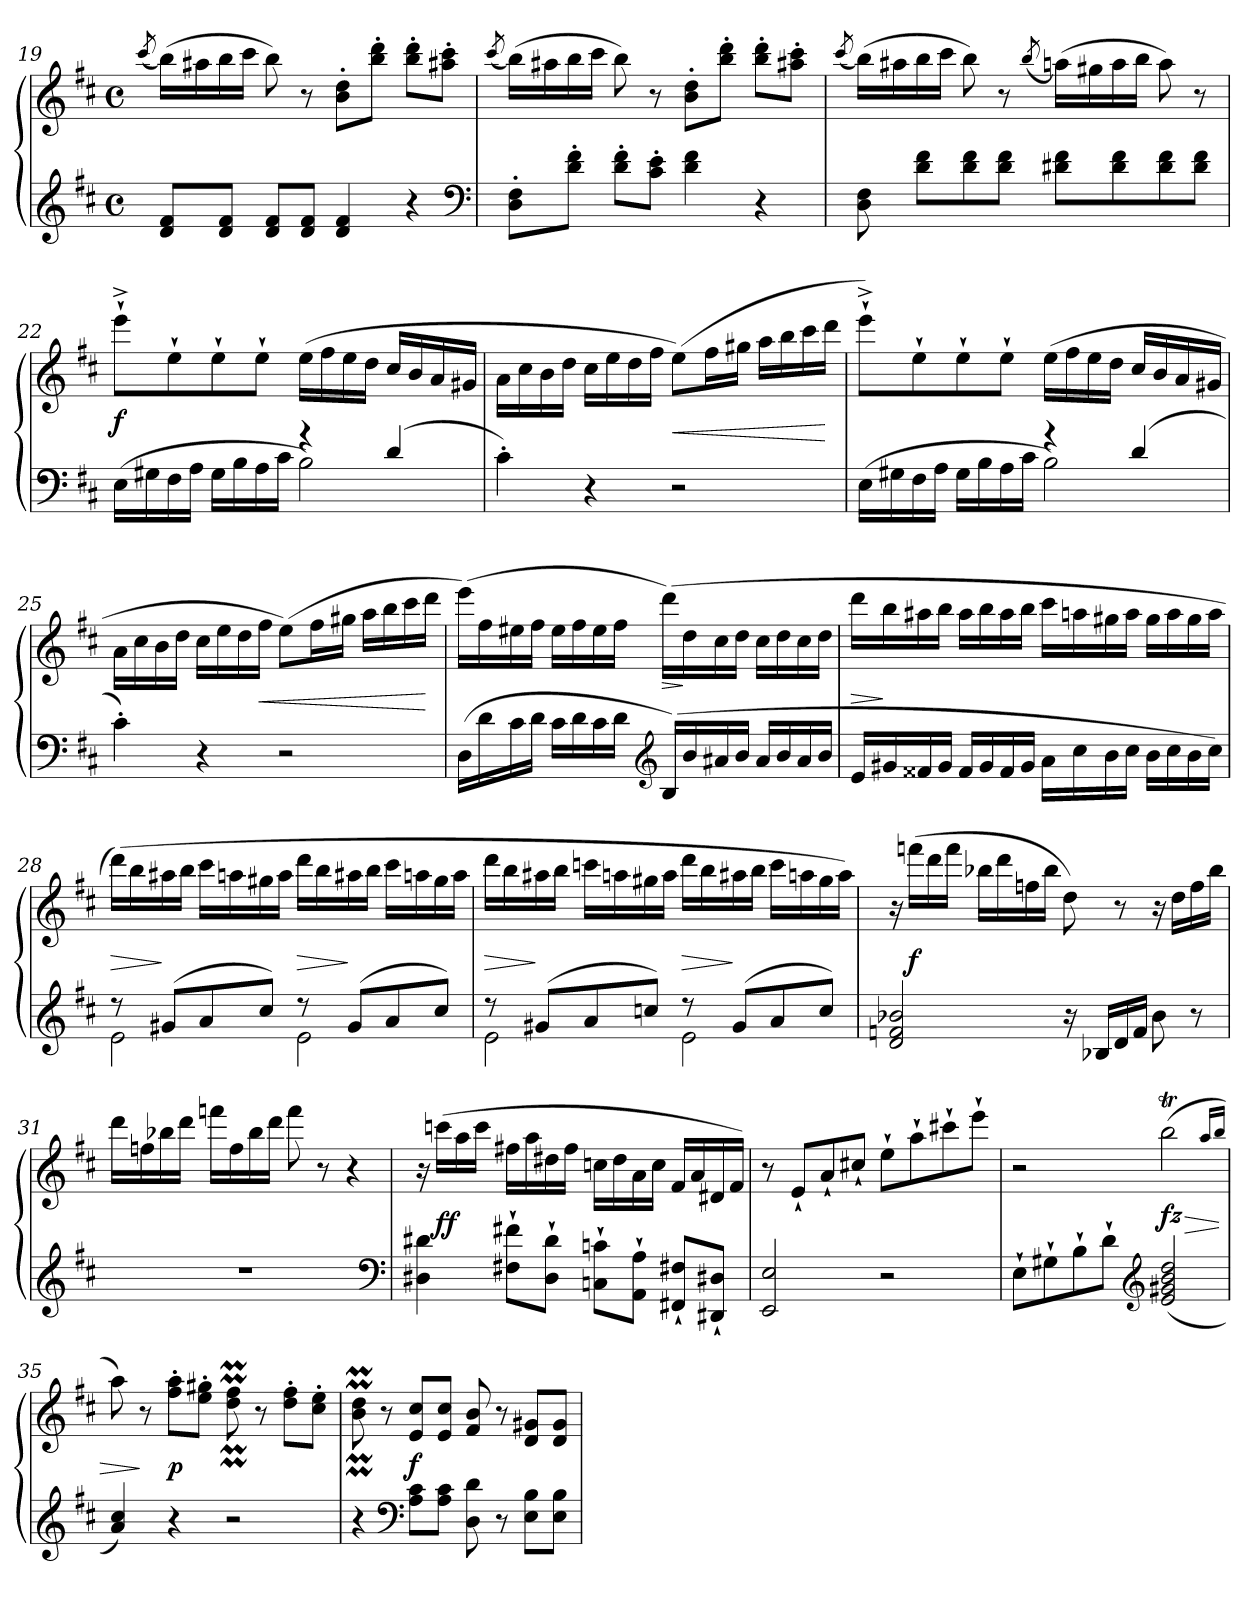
**kern	**kern	**dynam
*part1	*part1	*part1
*staff2	*staff1	*staff1/2
*clefG2	*clefG2	*
*k[f#c#]	*k[f#c#]	*
*D:	*D:	*
*M4/4	*M4/4	*
*met(c)	*met(c)	*
=19	=19	=19
.	(8qccc#	.
8d 8f#L	(16bbLL)	.
.	16aa#X	.
8d 8f#J	16bb	.
.	16ccc#JJ	.
8d 8f#L	8bb)	.
8d 8f#J	8r	.
4d 4f#	8b' 8dd'L	.
.	8bb' 8ddd'J	.
4r	8bb' 8ddd'L	.
.	8aa#X' 8ccc#'J	.
*clefF4	*	*
=20	=20	=20
.	(8qccc#	.
8D' 8F#'L	(16bbLL)	.
.	16aa#X	.
8d' 8f#'J	16bb	.
.	16ccc#JJ	.
8d' 8f#'L	8bb)	.
8c#' 8e'J	8r	.
4d 4f#	8b' 8dd'L	.
.	8bb' 8ddd'J	.
4r	8bb' 8ddd'L	.
.	8aa#X' 8ccc#'J	.
!!LO:LB:g=z
=21	=21	=21
.	(8qccc#	.
8D 8F#	(16bbLL)	.
.	16aa#X	.
8d 8f#L	16bb	.
.	16ccc#JJ	.
8d 8f#	8bb)	.
8d 8f#J	8r	.
.	(8qbb	.
8d#X 8f#L	(16aanLL)	.
.	16gg#X	.
8d# 8f#	16aa	.
.	16bbJJ	.
8d# 8f#	8aa)	.
8d# 8f#J	8r	.
=22	=22	=22
*^	*	*
2ryy	(<16ELL	8eee`^L	f
.	16G#X	.	.
.	16F#	8ee`	.
.	16AJJ	.	.
.	16G#LL	8ee`	.
.	16B	.	.
.	16A	8ee`J	.
.	16c#JJ	.	.
4r	2B)	(16eeLL	.
.	.	16ff#	.
.	.	16ee	.
.	.	16ddJJ	.
(4d	.	16cc#LL	.
.	.	16b	.
.	.	16a	.
.	.	16g#XJJ	.
*v	*v	*	*
=23	=23	=23
4c#')	16aLL	.
.	16cc#	.
.	16b	.
.	16ddJJ	.
4r	16cc#LL	.
.	16ee	.
.	16dd	.
.	16ff#JJ	.
2r	(8eeL)	<
.	16ff#L	.
.	16gg#XJJ	.
.	16aaLL	.
.	16bb	.
.	16ccc#	.
.	16dddJJ	[
!!LO:LB:g=z
=24	=24	=24
*^	*	*
2ryy	(<16ELL	8eee`^L)	.
.	16G#X	.	.
.	16F#	8ee`	.
.	16AJJ	.	.
.	16G#LL	8ee`	.
.	16B	.	.
.	16A	8ee`J	.
.	16c#JJ	.	.
4r	2B)	(16eeLL	.
.	.	16ff#	.
.	.	16ee	.
.	.	16ddJJ	.
(4d	.	16cc#LL	.
.	.	16b	.
.	.	16a	.
.	.	16g#XJJ	.
*v	*v	*	*
=25	=25	=25
4c#')	16aLL	.
.	16cc#	.
.	16b	.
.	16ddJJ	.
4r	16cc#LL	.
.	16ee	.
.	16dd	.
.	16ff#JJ	<
2r	(8eeL)	.
.	16ff#L	.
.	16gg#XJJ	.
.	16aaLL	.
.	16bb	.
.	16ccc#	.
.	16dddJJ	[
=26	=26	=26
(16DLL	(16eeeLL)	.
16d	16ff#	.
16c#	16ee#X	.
16dJJ	16ff#JJ	.
16c#LL	16ee#LL	.
16d	16ff#	.
16c#	16ee#	.
16dJJ	16ff#JJ	.
*clefG2	*	*
(16BLL)	(16dddLL)	>
16b	16dd	]
16a#X	16cc#	.
16bJJ	16ddJJ	.
16a#LL	16cc#LL	.
16b	16dd	.
16a#	16cc#	.
16bJJ	16ddJJ	.
!!LO:LB:g=z
=27	=27	=27
16eLL	16dddLL	>
16g#X	16bb	]
16f##X	16aa#X	.
16g#JJ	16bbJJ	.
16f##LL	16aa#LL	.
16g#	16bb	.
16f##	16aa#	.
16g#JJ	16bbJJ	.
16aLL	16ccc#LL	.
16cc#	16aan	.
16b	16gg#X	.
16cc#JJ	16aaJJ	.
16bLL	16gg#LL	.
16cc#	16aa	.
16b	16gg#	.
16cc#JJ)	16aaJJ	.
=28	=28	=28
*^	*	*
8r	2e	(16dddLL)	>
.	.	16bb	.
(8g#XL	.	16aa#X	]
.	.	16bbJJ	.
8a	.	16ccc#LL	.
.	.	16aan	.
8cc#J)	.	16gg#X	.
.	.	16aaJJ	.
8r	2e	16dddLL	>
.	.	16bb	.
(8g#L	.	16aa#X	]
.	.	16bbJJ	.
8a	.	16ccc#LL	.
.	.	16aan	.
8cc#J)	.	16gg#	.
.	.	16aaJJ	.
=29	=29	=29	=29
8r	2e	16dddLL	>
.	.	16bb	.
(8g#XL	.	16aa#X	]
.	.	16bbJJ	.
8a	.	16cccnLL	.
.	.	16aan	.
8ccnJ)	.	16gg#X	.
.	.	16aaJJ	.
8r	2e	16dddLL	>
.	.	16bb	.
(8g#L	.	16aa#X	]
.	.	16bbJJ	.
8a	.	16cccLL	.
.	.	16aan	.
8ccJ)	.	16gg#	.
.	.	16aaJJ)	.
*v	*v	*	*
!!LO:LB:g=z
=30	=30	=30
2d 2fn 2b-X	16r	.
.	(16fffnLL	f
.	16ddd	.
.	16fffJJ	.
.	16bb-XLL	.
.	16ddd	.
.	16ffn	.
.	16bb-JJ	.
16r	8dd)	.
16B-XLL	.	.
16d	8r	.
16fJJ	.	.
8b-	16r	.
.	16ddLL	.
8r	16ff	.
.	16bb-JJ	.
=31	=31	=31
1r	16dddLL	.
.	16ffn	.
.	16bb-X	.
.	16dddJJ	.
.	16fffnLL	.
.	16ff	.
.	16bb-	.
.	16dddJJ	.
.	8fff	.
.	8r	.
.	4r	.
*clefF4	*	*
=32	=32	=32
4D#X 4d#X	16r	.
.	(16cccnLL	ff
.	16aa	.
.	16cccJJ	.
8F#X` 8f#X`L	16ff#XLL	.
.	16aa	.
8D#` 8d#`J	16dd#X	.
.	16ff#JJ	.
8Cn` 8cn`L	16ccnLL	.
.	16dd#	.
8AA` 8A`J	16a	.
.	16ccJJ	.
8FF#X` 8F#X`L	16f#LL	.
.	16a	.
8DD#X` 8D#X`J	16d#X	.
.	16f#JJ)	.
!!LO:LB:g=z
=33	=33	=33
2EE 2E	8r	.
.	8e`L	.
.	8a`	.
.	8cc#X`J	.
2r	8ee`L	.
.	8aa`	.
.	8ccc#X`	.
.	8eee`J	.
=34	=34	=34
8E`L	2r	.
8G#X`	.	.
8B`	.	.
8d`J	.	.
*clefG2	*	*
(2e 2g#X 2b 2dd	(2bbT	> fz
.	16qaaLL	.
.	16qqbbJJ	.
=35	=35	=35
4a/ 4cc#/)	8aaTTT)	.
.	8r	]
4r	8ff#' 8aa'L	p
.	8ee' 8gg#X'J	.
2r	8ddM 8ff#M	.
.	8r	.
.	8dd' 8ff#'L	.
.	8cc#' 8ee'J	.
=36	=36	=36
4r	8bM 8ddM	.
.	8r	.
*clefF4	*	*
8A 8c#L	8e 8cc#L	f
8A 8c#J	8e 8cc#J	.
8D 8d	8f# 8b	.
8r	8r	.
8E 8BL	8d 8g#XL	.
8E 8BJ	8d 8g#J	.
=	=	=
*-	*-	*-
